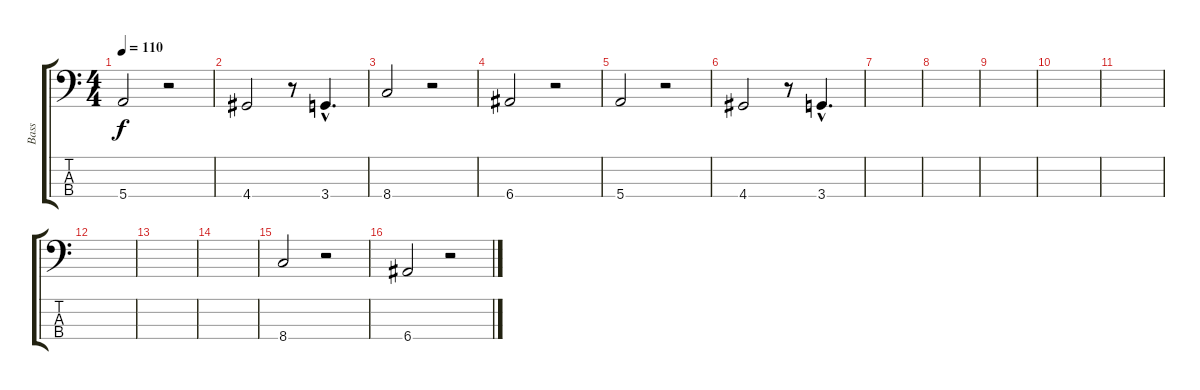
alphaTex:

\track ("Bass" "Bass") {instrument electricbassfinger}
\staff {score tabs}
\tuning (G2 D2 A1 E1) {hide}
\ts (4 4)
\tempo 110
\clef f4
\ks c
5.4.2{dy f} r.2 |
4.4.2 r.8 3.4{hac}.4{d} |
8.4.2 r.2 |
6.4.2 r.2 |
5.4.2 r.2 |
4.4.2 r.8 3.4{hac}.4{d} |
|
|
|
|
|
|
|
|
8.4.2 r.2 |
6.4.2 r.2
